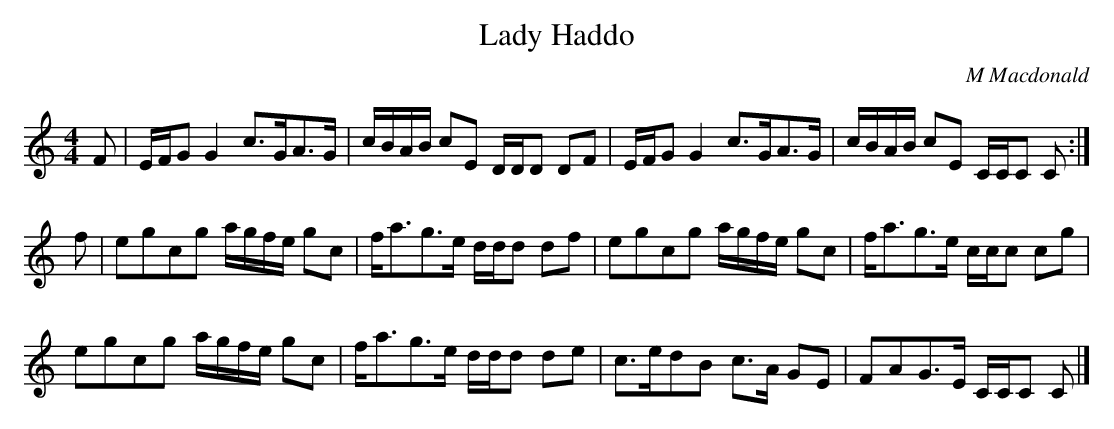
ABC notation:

X:1
T:Lady Haddo
C:M Macdonald
M:4/4
L:1/8
K:C
F|E/F/G G2 c>GA>G|c/B/A/B/ cE D/D/D DF|E/F/G G2 c>GA>G|\
c/B/A/B/ cE C/C/C C:|
f|egcg a/g/f/e/ gc|f<ag>e d/d/d df|egcg a/g/f/e/ gc|f<ag>e c/c/c cg|
egcg a/g/f/e/ gc|f<ag>e d/d/d de|c>edB c>A GE|FAG>E C/C/C C|]
